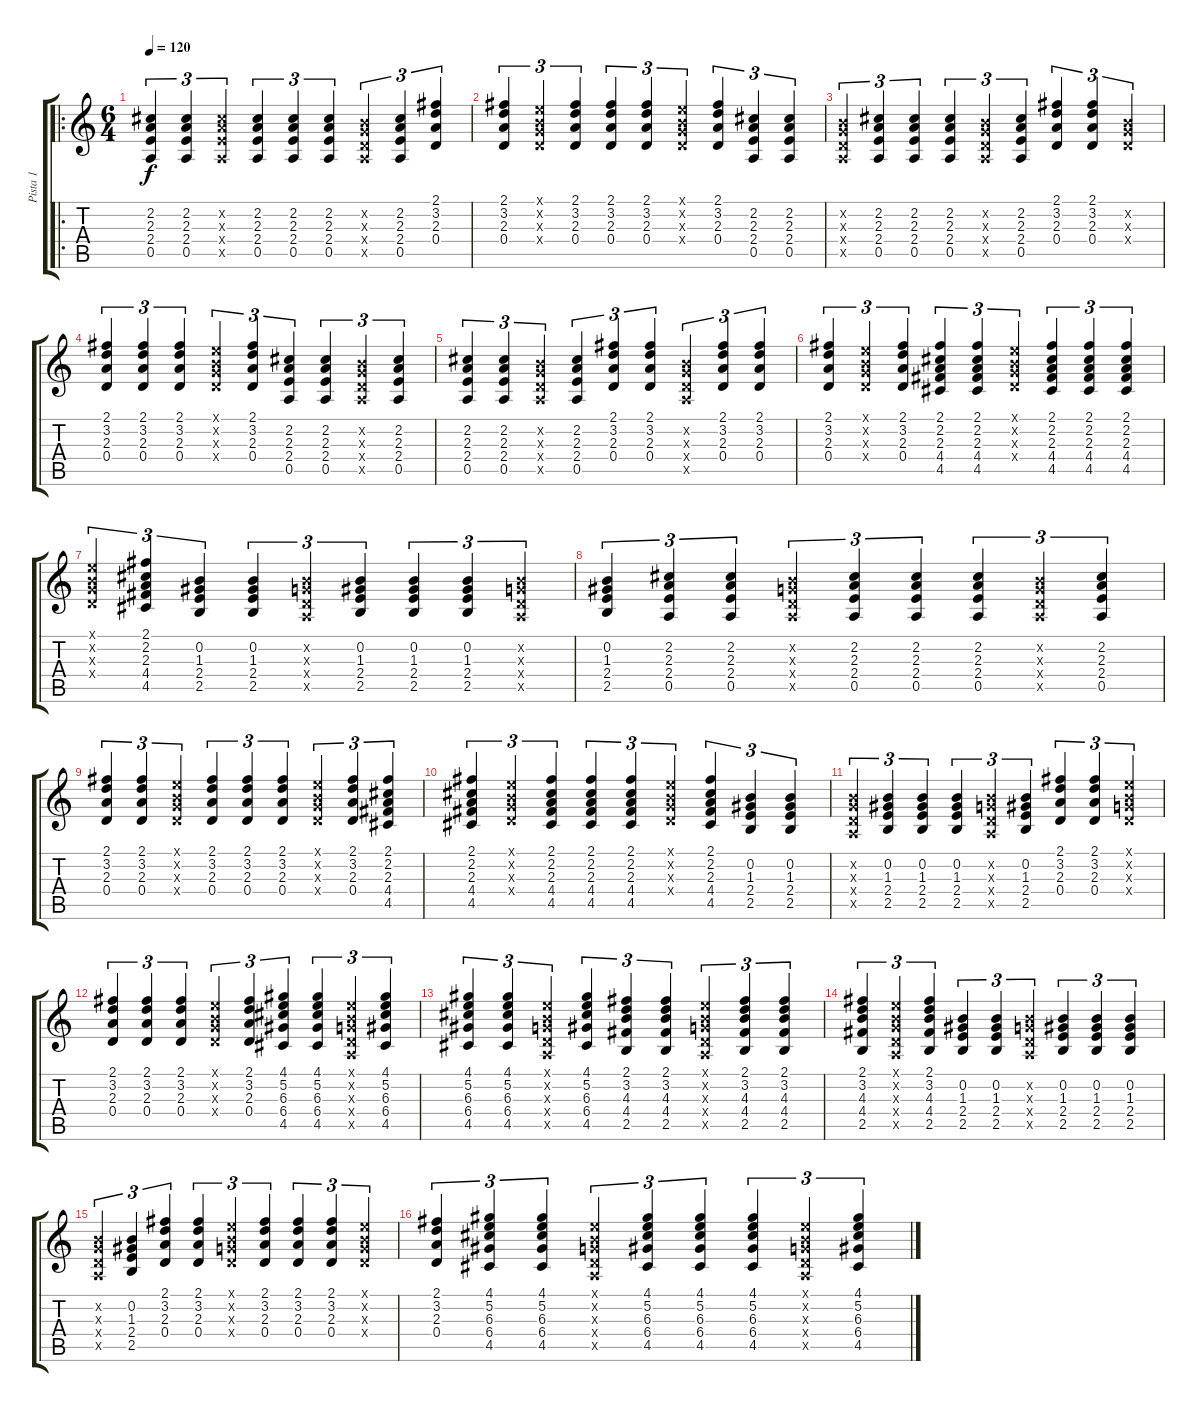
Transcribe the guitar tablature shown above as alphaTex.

\track ("Pista 1" "Pista 1") {instrument acousticguitarsteel}
\staff {score tabs}
\tuning (E4 B3 G3 D3 A2 E2) {hide}
\ro
\ts (6 4)
\tempo 120
\clef g2
\ks c
(2.2 2.3 2.4 0.5).4{tu (3 2) dy f instrument acousticguitarsteel} (2.2 2.3 2.4 0.5).4{tu (3 2)} (2.2{x} 2.3{x} 2.4{x} 0.5{x}).4{tu (3 2)} (2.2 2.3 2.4 0.5).4{tu (3 2)} (2.2 2.3 2.4 0.5).4{tu (3 2)} (2.2 2.3 2.4 0.5).4{tu (3 2)} (0.2{x} 0.3{x} 0.4{x} 0.5{x}).4{tu (3 2)} (2.2 2.3 2.4 0.5).4{tu (3 2)} (2.1 3.2 2.3 0.4).4{tu (3 2)} |
(2.1 3.2 2.3 0.4).4{tu (3 2)} (0.1{x} 0.2{x} 0.3{x} 0.4{x}).4{tu (3 2)} (2.1 3.2 2.3 0.4).4{tu (3 2)} (2.1 3.2 2.3 0.4).4{tu (3 2)} (2.1 3.2 2.3 0.4).4{tu (3 2)} (0.1{x} 0.2{x} 0.3{x} 0.4{x}).4{tu (3 2)} (2.1 3.2 2.3 0.4).4{tu (3 2)} (2.2 2.3 2.4 0.5).4{tu (3 2)} (2.2 2.3 2.4 0.5).4{tu (3 2)} |
(0.2{x} 0.3{x} 0.4{x} 0.5{x}).4{tu (3 2)} (2.2 2.3 2.4 0.5).4{tu (3 2)} (2.2 2.3 2.4 0.5).4{tu (3 2)} (2.2 2.3 2.4 0.5).4{tu (3 2)} (0.2{x} 0.3{x} 0.4{x} 0.5{x}).4{tu (3 2)} (2.2 2.3 2.4 0.5).4{tu (3 2)} (2.1 3.2 2.3 0.4).4{tu (3 2)} (2.1 3.2 2.3 0.4).4{tu (3 2)} (0.2{x} 0.3{x} 0.4{x}).4{tu (3 2)} |
(2.1 3.2 2.3 0.4).4{tu (3 2)} (2.1 3.2 2.3 0.4).4{tu (3 2)} (2.1 3.2 2.3 0.4).4{tu (3 2)} (0.1{x} 0.2{x} 0.3{x} 0.4{x}).4{tu (3 2)} (2.1 3.2 2.3 0.4).4{tu (3 2)} (2.2 2.3 2.4 0.5).4{tu (3 2)} (2.2 2.3 2.4 0.5).4{tu (3 2)} (0.2{x} 0.3{x} 0.4{x} 0.5{x}).4{tu (3 2)} (2.2 2.3 2.4 0.5).4{tu (3 2)} |
(2.2 2.3 2.4 0.5).4{tu (3 2)} (2.2 2.3 2.4 0.5).4{tu (3 2)} (0.2{x} 0.3{x} 0.4{x} 0.5{x}).4{tu (3 2)} (2.2 2.3 2.4 0.5).4{tu (3 2)} (2.1 3.2 2.3 0.4).4{tu (3 2)} (2.1 3.2 2.3 0.4).4{tu (3 2)} (0.2{x} 0.3{x} 0.4{x} 0.5{x}).4{tu (3 2)} (2.1 3.2 2.3 0.4).4{tu (3 2)} (2.1 3.2 2.3 0.4).4{tu (3 2)} |
(2.1 3.2 2.3 0.4).4{tu (3 2)} (0.1{x} 0.2{x} 0.3{x} 0.4{x}).4{tu (3 2)} (2.1 3.2 2.3 0.4).4{tu (3 2)} (2.1 2.2 2.3 4.4 4.5).4{tu (3 2)} (2.1 2.2 2.3 4.4 4.5).4{tu (3 2)} (0.1{x} 0.2{x} 0.3{x} 0.4{x}).4{tu (3 2)} (2.1 2.2 2.3 4.4 4.5).4{tu (3 2)} (2.1 2.2 2.3 4.4 4.5).4{tu (3 2)} (2.1 2.2 2.3 4.4 4.5).4{tu (3 2)} |
(0.1{x} 0.2{x} 0.3{x} 0.4{x}).4{tu (3 2)} (2.1 2.2 2.3 4.4 4.5).4{tu (3 2)} (0.2 1.3 2.4 2.5).4{tu (3 2)} (0.2 1.3 2.4 2.5).4{tu (3 2)} (0.2{x} 0.3{x} 0.4{x} 0.5{x}).4{tu (3 2)} (0.2 1.3 2.4 2.5).4{tu (3 2)} (0.2 1.3 2.4 2.5).4{tu (3 2)} (0.2 1.3 2.4 2.5).4{tu (3 2)} (0.2{x} 0.3{x} 0.4{x} 0.5{x}).4{tu (3 2)} |
(0.2 1.3 2.4 2.5).4{tu (3 2)} (2.2 2.3 2.4 0.5).4{tu (3 2)} (2.2 2.3 2.4 0.5).4{tu (3 2)} (0.2{x} 0.3{x} 0.4{x} 0.5{x}).4{tu (3 2)} (2.2 2.3 2.4 0.5).4{tu (3 2)} (2.2 2.3 2.4 0.5).4{tu (3 2)} (2.2 2.3 2.4 0.5).4{tu (3 2)} (0.2{x} 0.3{x} 0.4{x} 0.5{x}).4{tu (3 2)} (2.2 2.3 2.4 0.5).4{tu (3 2)} |
(2.1 3.2 2.3 0.4).4{tu (3 2)} (2.1 3.2 2.3 0.4).4{tu (3 2)} (0.1{x} 0.2{x} 0.3{x} 0.4{x}).4{tu (3 2)} (2.1 3.2 2.3 0.4).4{tu (3 2)} (2.1 3.2 2.3 0.4).4{tu (3 2)} (2.1 3.2 2.3 0.4).4{tu (3 2)} (0.1{x} 0.2{x} 0.3{x} 0.4{x}).4{tu (3 2)} (2.1 3.2 2.3 0.4).4{tu (3 2)} (2.1 2.2 2.3 4.4 4.5).4{tu (3 2)} |
(2.1 2.2 2.3 4.4 4.5).4{tu (3 2)} (0.1{x} 0.2{x} 0.3{x} 0.4{x}).4{tu (3 2)} (2.1 2.2 2.3 4.4 4.5).4{tu (3 2)} (2.1 2.2 2.3 4.4 4.5).4{tu (3 2)} (2.1 2.2 2.3 4.4 4.5).4{tu (3 2)} (0.1{x} 0.2{x} 0.3{x} 0.4{x}).4{tu (3 2)} (2.1 2.2 2.3 4.4 4.5).4{tu (3 2)} (0.2 1.3 2.4 2.5).4{tu (3 2)} (0.2 1.3 2.4 2.5).4{tu (3 2)} |
(0.2{x} 0.3{x} 0.4{x} 0.5{x}).4{tu (3 2)} (0.2 1.3 2.4 2.5).4{tu (3 2)} (0.2 1.3 2.4 2.5).4{tu (3 2)} (0.2 1.3 2.4 2.5).4{tu (3 2)} (0.2{x} 0.3{x} 0.4{x} 0.5{x}).4{tu (3 2)} (0.2 1.3 2.4 2.5).4{tu (3 2)} (2.1 3.2 2.3 0.4).4{tu (3 2)} (2.1 3.2 2.3 0.4).4{tu (3 2)} (0.1{x} 0.2{x} 0.3{x} 0.4{x}).4{tu (3 2)} |
(2.1 3.2 2.3 0.4).4{tu (3 2)} (2.1 3.2 2.3 0.4).4{tu (3 2)} (2.1 3.2 2.3 0.4).4{tu (3 2)} (0.1{x} 0.2{x} 0.3{x} 0.4{x}).4{tu (3 2)} (2.1 3.2 2.3 0.4).4{tu (3 2)} (4.1 5.2 6.3 6.4 4.5).4{tu (3 2)} (4.1 5.2 6.3 6.4 4.5).4{tu (3 2)} (0.1{x} 0.2{x} 0.3{x} 0.4{x} 0.5{x}).4{tu (3 2)} (4.1 5.2 6.3 6.4 4.5).4{tu (3 2)} |
(4.1 5.2 6.3 6.4 4.5).4{tu (3 2)} (4.1 5.2 6.3 6.4 4.5).4{tu (3 2)} (0.1{x} 0.2{x} 0.3{x} 0.4{x} 0.5{x}).4{tu (3 2)} (4.1 5.2 6.3 6.4 4.5).4{tu (3 2)} (2.1 3.2 4.3 4.4 2.5).4{tu (3 2)} (2.1 3.2 4.3 4.4 2.5).4{tu (3 2)} (0.1{x} 0.2{x} 0.3{x} 0.4{x} 0.5{x}).4{tu (3 2)} (2.1 3.2 4.3 4.4 2.5).4{tu (3 2)} (2.1 3.2 4.3 4.4 2.5).4{tu (3 2)} |
(2.1 3.2 4.3 4.4 2.5).4{tu (3 2)} (0.1{x} 0.2{x} 0.3{x} 0.4{x} 0.5{x}).4{tu (3 2)} (2.1 3.2 4.3 4.4 2.5).4{tu (3 2)} (0.2 1.3 2.4 2.5).4{tu (3 2)} (0.2 1.3 2.4 2.5).4{tu (3 2)} (0.2{x} 0.3{x} 0.4{x} 0.5{x}).4{tu (3 2)} (0.2 1.3 2.4 2.5).4{tu (3 2)} (0.2 1.3 2.4 2.5).4{tu (3 2)} (0.2 1.3 2.4 2.5).4{tu (3 2)} |
(0.2{x} 0.3{x} 0.4{x} 0.5{x}).4{tu (3 2)} (0.2 1.3 2.4 2.5).4{tu (3 2)} (2.1 3.2 2.3 0.4).4{tu (3 2)} (2.1 3.2 2.3 0.4).4{tu (3 2)} (0.1{x} 0.2{x} 0.3{x} 0.4{x}).4{tu (3 2)} (2.1 3.2 2.3 0.4).4{tu (3 2)} (2.1 3.2 2.3 0.4).4{tu (3 2)} (2.1 3.2 2.3 0.4).4{tu (3 2)} (0.1{x} 0.2{x} 0.3{x} 0.4{x}).4{tu (3 2)} |
(2.1 3.2 2.3 0.4).4{tu (3 2)} (4.1 5.2 6.3 6.4 4.5).4{tu (3 2)} (4.1 5.2 6.3 6.4 4.5).4{tu (3 2)} (0.1{x} 0.2{x} 0.3{x} 0.4{x} 0.5{x}).4{tu (3 2)} (4.1 5.2 6.3 6.4 4.5).4{tu (3 2)} (4.1 5.2 6.3 6.4 4.5).4{tu (3 2)} (4.1 5.2 6.3 6.4 4.5).4{tu (3 2)} (0.1{x} 0.2{x} 0.3{x} 0.4{x} 0.5{x}).4{tu (3 2)} (4.1 5.2 6.3 6.4 4.5).4{tu (3 2)}
